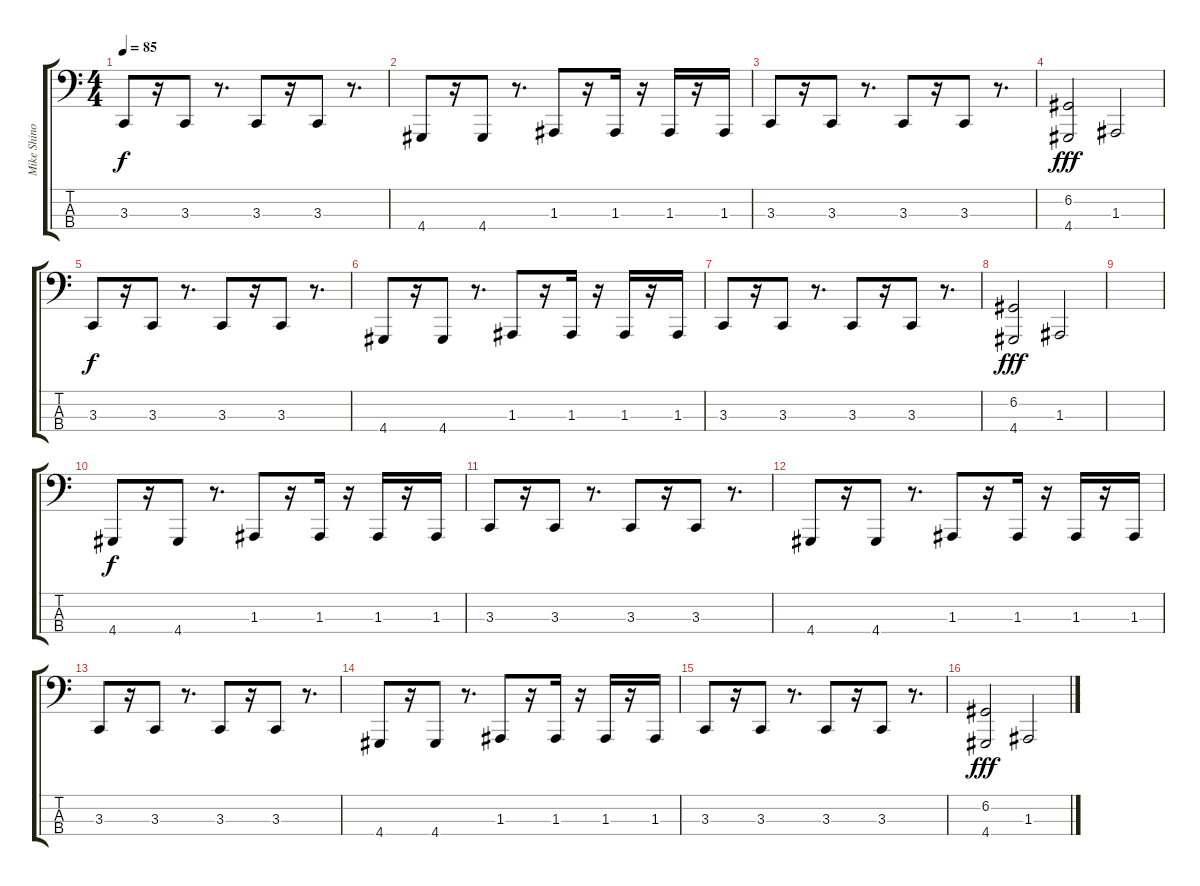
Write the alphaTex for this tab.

\track ("Mike Shinoda - Bass" "Mike Shino") {instrument electricbasspick}
\staff {score tabs}
\tuning (G1 D1 A0 E0) {hide}
\ts (4 4)
\tempo 85
\clef f4
\ks c
3.3.8{dy f} r.16 3.3.8 r.8{d} 3.3.8 r.16 3.3.8 r.8{d} |
4.4.8 r.16 4.4.8 r.8{d} 1.3.8 r.16 1.3.16 r.16 1.3.16 r.16 1.3.16 |
3.3.8 r.16 3.3.8 r.8{d} 3.3.8 r.16 3.3.8 r.8{d} |
(6.2 4.4).2{dy fff} 1.3.2 |
3.3.8{dy f} r.16 3.3.8 r.8{d} 3.3.8 r.16 3.3.8 r.8{d} |
4.4.8 r.16 4.4.8 r.8{d} 1.3.8 r.16 1.3.16 r.16 1.3.16 r.16 1.3.16 |
3.3.8 r.16 3.3.8 r.8{d} 3.3.8 r.16 3.3.8 r.8{d} |
(6.2 4.4).2{dy fff} 1.3.2 |
|
4.4.8{dy f} r.16 4.4.8 r.8{d} 1.3.8 r.16 1.3.16 r.16 1.3.16 r.16 1.3.16 |
3.3.8 r.16 3.3.8 r.8{d} 3.3.8 r.16 3.3.8 r.8{d} |
4.4.8 r.16 4.4.8 r.8{d} 1.3.8 r.16 1.3.16 r.16 1.3.16 r.16 1.3.16 |
3.3.8 r.16 3.3.8 r.8{d} 3.3.8 r.16 3.3.8 r.8{d} |
4.4.8 r.16 4.4.8 r.8{d} 1.3.8 r.16 1.3.16 r.16 1.3.16 r.16 1.3.16 |
3.3.8 r.16 3.3.8 r.8{d} 3.3.8 r.16 3.3.8 r.8{d} |
(6.2 4.4).2{dy fff} 1.3.2
